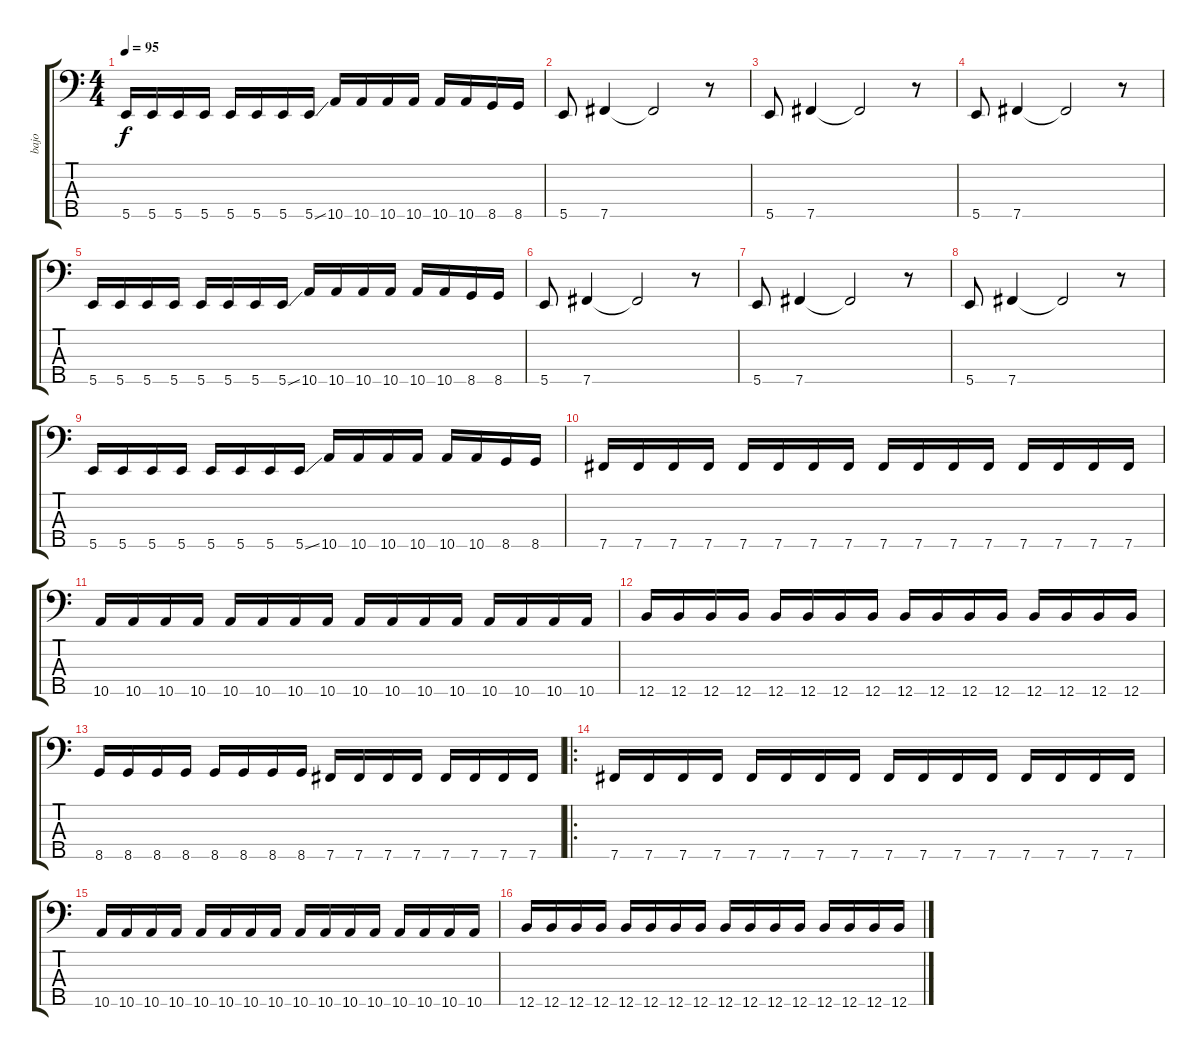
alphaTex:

\track ("bajo" "bajo") {instrument electricbassfinger}
\staff {score tabs}
\tuning (A2 E2 B1 Gb1 B0) {hide}
\ts (4 4)
\tempo 95
\clef f4
\ks c
5.5.16{dy f} 5.5.16 5.5.16 5.5.16 5.5.16 5.5.16 5.5.16 5.5{ss}.16 10.5.16 10.5.16 10.5.16 10.5.16 10.5.16 10.5.16 8.5.16 8.5.16 |
5.5.8 7.5.4 7.5{t}.2 r.8 |
5.5.8 7.5.4 7.5{t}.2 r.8 |
5.5.8 7.5.4 7.5{t}.2 r.8 |
5.5.16 5.5.16 5.5.16 5.5.16 5.5.16 5.5.16 5.5.16 5.5{ss}.16 10.5.16 10.5.16 10.5.16 10.5.16 10.5.16 10.5.16 8.5.16 8.5.16 |
5.5.8 7.5.4 7.5{t}.2 r.8 |
5.5.8 7.5.4 7.5{t}.2 r.8 |
5.5.8 7.5.4 7.5{t}.2 r.8 |
5.5.16 5.5.16 5.5.16 5.5.16 5.5.16 5.5.16 5.5.16 5.5{ss}.16 10.5.16 10.5.16 10.5.16 10.5.16 10.5.16 10.5.16 8.5.16 8.5.16 |
7.5.16 7.5.16 7.5.16 7.5.16 7.5.16 7.5.16 7.5.16 7.5.16 7.5.16 7.5.16 7.5.16 7.5.16 7.5.16 7.5.16 7.5.16 7.5.16 |
10.5.16 10.5.16 10.5.16 10.5.16 10.5.16 10.5.16 10.5.16 10.5.16 10.5.16 10.5.16 10.5.16 10.5.16 10.5.16 10.5.16 10.5.16 10.5.16 |
12.5.16 12.5.16 12.5.16 12.5.16 12.5.16 12.5.16 12.5.16 12.5.16 12.5.16 12.5.16 12.5.16 12.5.16 12.5.16 12.5.16 12.5.16 12.5.16 |
8.5.16 8.5.16 8.5.16 8.5.16 8.5.16 8.5.16 8.5.16 8.5.16 7.5.16 7.5.16 7.5.16 7.5.16 7.5.16 7.5.16 7.5.16 7.5.16 |
\ro
7.5.16 7.5.16 7.5.16 7.5.16 7.5.16 7.5.16 7.5.16 7.5.16 7.5.16 7.5.16 7.5.16 7.5.16 7.5.16 7.5.16 7.5.16 7.5.16 |
10.5.16 10.5.16 10.5.16 10.5.16 10.5.16 10.5.16 10.5.16 10.5.16 10.5.16 10.5.16 10.5.16 10.5.16 10.5.16 10.5.16 10.5.16 10.5.16 |
12.5.16 12.5.16 12.5.16 12.5.16 12.5.16 12.5.16 12.5.16 12.5.16 12.5.16 12.5.16 12.5.16 12.5.16 12.5.16 12.5.16 12.5.16 12.5.16
